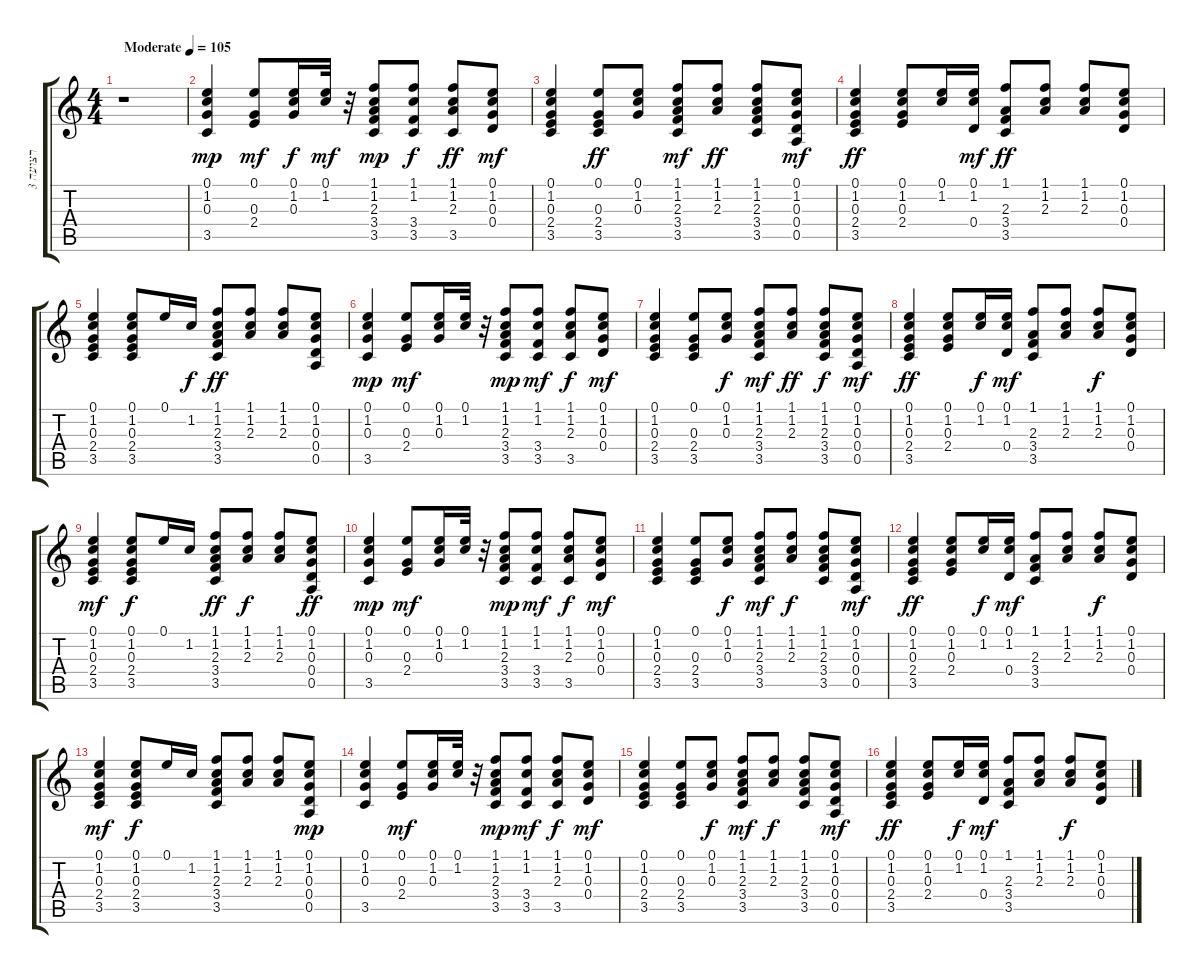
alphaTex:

\track ("רצועה 3" "רצועה 3") {instrument acousticguitarsteel}
\staff {score tabs}
\tuning (E4 B3 G3 D3 A2 E2) {hide}
\ts (4 4)
\tempo (105 "Moderate")
\clef g2
\ks c
r.1{dy mp instrument acousticguitarsteel} |
(0.1 1.2 0.3 3.5).4 (0.1 0.3 2.4).8{dy mf} (0.1 1.2 0.3).16{dy f} (0.1 1.2).32{dy mf} r.32 (1.1 1.2 2.3 3.4 3.5).8{dy mp} (1.1 1.2 3.4 3.5).8{dy f} (1.1 1.2 2.3 3.5).8{dy ff} (0.1 1.2 0.3 0.4).8{dy mf} |
(0.1 1.2 0.3 2.4 3.5).4 (0.1 0.3 2.4 3.5).8{dy ff} (0.1 1.2 0.3).8 (1.1 1.2 2.3 3.4 3.5).8{dy mf} (1.1 1.2 2.3).8{dy ff} (1.1 1.2 2.3 3.4 3.5).8 (0.1 1.2 0.3 0.4 0.5).8{dy mf} |
(0.1 1.2 0.3 2.4 3.5).4{dy ff} (0.1 1.2 0.3 2.4).8 (0.1 1.2).16 (0.1 1.2 0.4).16{dy mf} (1.1 2.3 3.4 3.5).8{dy ff} (1.1 1.2 2.3).8 (1.1 1.2 2.3).8 (0.1 1.2 0.3 0.4).8 |
(0.1 1.2 0.3 2.4 3.5).4 (0.1 1.2 0.3 2.4 3.5).8 0.1.16 1.2.16{dy f} (1.1 1.2 2.3 3.4 3.5).8{dy ff} (1.1 1.2 2.3).8 (1.1 1.2 2.3).8 (0.1 1.2 0.3 0.4 0.5).8 |
(0.1 1.2 0.3 3.5).4{dy mp} (0.1 0.3 2.4).8{dy mf} (0.1 1.2 0.3).16 (0.1 1.2).32 r.32 (1.1 1.2 2.3 3.4 3.5).8{dy mp} (1.1 1.2 3.4 3.5).8{dy mf} (1.1 1.2 2.3 3.5).8{dy f} (0.1 1.2 0.3 0.4).8{dy mf} |
(0.1 1.2 0.3 2.4 3.5).4 (0.1 0.3 2.4 3.5).8 (0.1 1.2 0.3).8{dy f} (1.1 1.2 2.3 3.4 3.5).8{dy mf} (1.1 1.2 2.3).8{dy ff} (1.1 1.2 2.3 3.4 3.5).8{dy f} (0.1 1.2 0.3 0.4 0.5).8{dy mf} |
(0.1 1.2 0.3 2.4 3.5).4{dy ff} (0.1 1.2 0.3 2.4).8 (0.1 1.2).16{dy f} (0.1 1.2 0.4).16{dy mf} (1.1 2.3 3.4 3.5).8 (1.1 1.2 2.3).8 (1.1 1.2 2.3).8{dy f} (0.1 1.2 0.3 0.4).8 |
(0.1 1.2 0.3 2.4 3.5).4{dy mf} (0.1 1.2 0.3 2.4 3.5).8{dy f} 0.1.16 1.2.16 (1.1 1.2 2.3 3.4 3.5).8{dy ff} (1.1 1.2 2.3).8{dy f} (1.1 1.2 2.3).8 (0.1 1.2 0.3 0.4 0.5).8{dy ff} |
(0.1 1.2 0.3 3.5).4{dy mp} (0.1 0.3 2.4).8{dy mf} (0.1 1.2 0.3).16 (0.1 1.2).32 r.32 (1.1 1.2 2.3 3.4 3.5).8{dy mp} (1.1 1.2 3.4 3.5).8{dy mf} (1.1 1.2 2.3 3.5).8{dy f} (0.1 1.2 0.3 0.4).8{dy mf} |
(0.1 1.2 0.3 2.4 3.5).4 (0.1 0.3 2.4 3.5).8 (0.1 1.2 0.3).8{dy f} (1.1 1.2 2.3 3.4 3.5).8{dy mf} (1.1 1.2 2.3).8{dy f} (1.1 1.2 2.3 3.4 3.5).8 (0.1 1.2 0.3 0.4 0.5).8{dy mf} |
(0.1 1.2 0.3 2.4 3.5).4{dy ff} (0.1 1.2 0.3 2.4).8 (0.1 1.2).16{dy f} (0.1 1.2 0.4).16{dy mf} (1.1 2.3 3.4 3.5).8 (1.1 1.2 2.3).8 (1.1 1.2 2.3).8{dy f} (0.1 1.2 0.3 0.4).8 |
(0.1 1.2 0.3 2.4 3.5).4{dy mf} (0.1 1.2 0.3 2.4 3.5).8{dy f} 0.1.16 1.2.16 (1.1 1.2 2.3 3.4 3.5).8 (1.1 1.2 2.3).8 (1.1 1.2 2.3).8 (0.1 1.2 0.3 0.4 0.5).8{dy mp} |
(0.1 1.2 0.3 3.5).4 (0.1 0.3 2.4).8{dy mf} (0.1 1.2 0.3).16 (0.1 1.2).32 r.32 (1.1 1.2 2.3 3.4 3.5).8{dy mp} (1.1 1.2 3.4 3.5).8{dy mf} (1.1 1.2 2.3 3.5).8{dy f} (0.1 1.2 0.3 0.4).8{dy mf} |
(0.1 1.2 0.3 2.4 3.5).4 (0.1 0.3 2.4 3.5).8 (0.1 1.2 0.3).8{dy f} (1.1 1.2 2.3 3.4 3.5).8{dy mf} (1.1 1.2 2.3).8{dy f} (1.1 1.2 2.3 3.4 3.5).8 (0.1 1.2 0.3 0.4 0.5).8{dy mf} |
(0.1 1.2 0.3 2.4 3.5).4{dy ff} (0.1 1.2 0.3 2.4).8 (0.1 1.2).16{dy f} (0.1 1.2 0.4).16{dy mf} (1.1 2.3 3.4 3.5).8 (1.1 1.2 2.3).8 (1.1 1.2 2.3).8{dy f} (0.1 1.2 0.3 0.4).8
